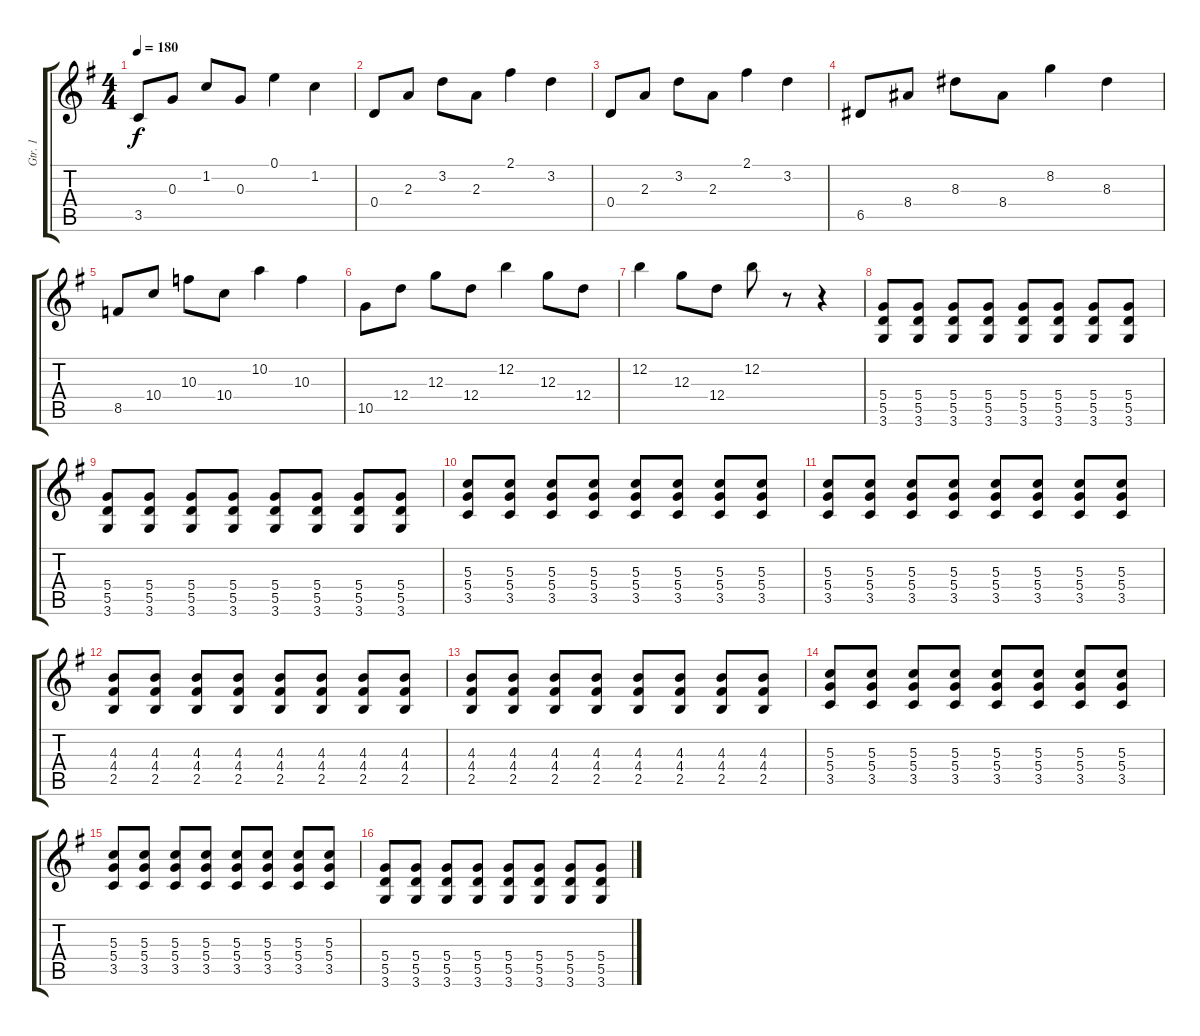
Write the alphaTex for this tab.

\track ("Gtr. 1" "Gtr. 1") {instrument overdrivenguitar}
\staff {score tabs}
\tuning (E4 B3 G3 D3 A2 E2) {hide}
\ts (4 4)
\tempo 180
\clef g2
\ks g
3.5.8{dy f} 0.3.8 1.2.8 0.3.8 0.1.4 1.2.4 |
0.4.8 2.3.8 3.2.8 2.3.8 2.1.4 3.2.4 |
0.4.8 2.3.8 3.2.8 2.3.8 2.1.4 3.2.4 |
6.5.8 8.4.8 8.3.8 8.4.8 8.2.4 8.3.4 |
8.5.8 10.4.8 10.3.8 10.4.8 10.2.4 10.3.4 |
10.5.8 12.4.8 12.3.8 12.4.8 12.2.4 12.3.8 12.4.8 |
12.2.4 12.3.8 12.4.8 12.2.8 r.8 r.4 |
(5.4 5.5 3.6).8{instrument overdrivenguitar} (5.4 5.5 3.6).8 (5.4 5.5 3.6).8 (5.4 5.5 3.6).8 (5.4 5.5 3.6).8 (5.4 5.5 3.6).8 (5.4 5.5 3.6).8 (5.4 5.5 3.6).8 |
(5.4 5.5 3.6).8 (5.4 5.5 3.6).8 (5.4 5.5 3.6).8 (5.4 5.5 3.6).8 (5.4 5.5 3.6).8 (5.4 5.5 3.6).8 (5.4 5.5 3.6).8 (5.4 5.5 3.6).8 |
(5.3 5.4 3.5).8 (5.3 5.4 3.5).8 (5.3 5.4 3.5).8 (5.3 5.4 3.5).8 (5.3 5.4 3.5).8 (5.3 5.4 3.5).8 (5.3 5.4 3.5).8 (5.3 5.4 3.5).8 |
(5.3 5.4 3.5).8 (5.3 5.4 3.5).8 (5.3 5.4 3.5).8 (5.3 5.4 3.5).8 (5.3 5.4 3.5).8 (5.3 5.4 3.5).8 (5.3 5.4 3.5).8 (5.3 5.4 3.5).8 |
(4.3 4.4 2.5).8 (4.3 4.4 2.5).8 (4.3 4.4 2.5).8 (4.3 4.4 2.5).8 (4.3 4.4 2.5).8 (4.3 4.4 2.5).8 (4.3 4.4 2.5).8 (4.3 4.4 2.5).8 |
(4.3 4.4 2.5).8 (4.3 4.4 2.5).8 (4.3 4.4 2.5).8 (4.3 4.4 2.5).8 (4.3 4.4 2.5).8 (4.3 4.4 2.5).8 (4.3 4.4 2.5).8 (4.3 4.4 2.5).8 |
(5.3 5.4 3.5).8 (5.3 5.4 3.5).8 (5.3 5.4 3.5).8 (5.3 5.4 3.5).8 (5.3 5.4 3.5).8 (5.3 5.4 3.5).8 (5.3 5.4 3.5).8 (5.3 5.4 3.5).8 |
(5.3 5.4 3.5).8 (5.3 5.4 3.5).8 (5.3 5.4 3.5).8 (5.3 5.4 3.5).8 (5.3 5.4 3.5).8 (5.3 5.4 3.5).8 (5.3 5.4 3.5).8 (5.3 5.4 3.5).8 |
(5.4 5.5 3.6).8 (5.4 5.5 3.6).8 (5.4 5.5 3.6).8 (5.4 5.5 3.6).8 (5.4 5.5 3.6).8 (5.4 5.5 3.6).8 (5.4 5.5 3.6).8 (5.4 5.5 3.6).8
